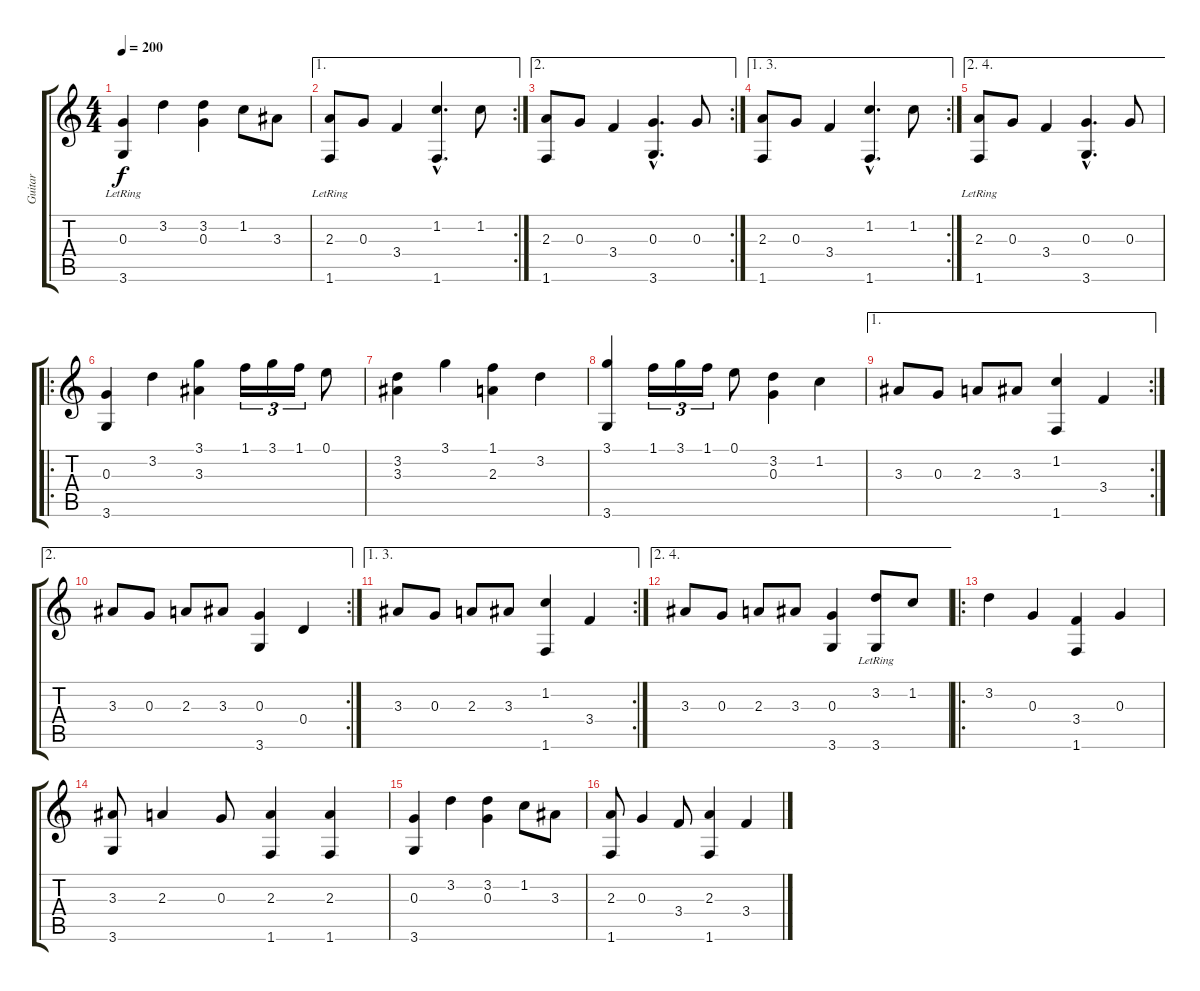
\track ("Guitar" "Guitar") {instrument acousticguitarsteel}
\staff {score tabs}
\tuning (E4 B3 G3 D3 A2 E2) {hide}
\ts (4 4)
\tempo 200
\clef g2
\ks c
(0.3 3.6{lr}).4{dy f} 3.2.4 (3.2 0.3).4 1.2.8 3.3.8 |
\ae 1
\rc 2
(2.3 1.6{lr}).8 0.3.8 3.4.4 (1.2{hac} 1.6{hac}).4{d} 1.2.8 |
\ae 2
\rc 2
(2.3 1.6).8 0.3.8 3.4.4 (0.3{hac} 3.6{hac}).4{d} 0.3.8 |
\ae (1 3)
\rc 2
(2.3 1.6).8 0.3.8 3.4.4 (1.2{hac} 1.6{hac}).4{d} 1.2.8 |
\ae (2 4)
(2.3 1.6{lr}).8 0.3.8 3.4.4 (0.3{hac} 3.6{hac}).4{d} 0.3.8 |
\ro
(0.3 3.6).4 3.2.4 (3.1 3.3).4 1.1.16{tu (3 2)} 3.1.16{tu (3 2)} 1.1.16{tu (3 2)} 0.1.8 |
(3.2 3.3).4 3.1.4 (1.1 2.3).4 3.2.4 |
(3.1 3.6).4 1.1.16{tu (3 2)} 3.1.16{tu (3 2)} 1.1.16{tu (3 2)} 0.1.8 (3.2 0.3).4 1.2.4 |
\ae 1
\rc 2
3.3.8 0.3.8 2.3.8 3.3.8 (1.2 1.6).4 3.4.4 |
\ae 2
\rc 2
3.3.8 0.3.8 2.3.8 3.3.8 (0.3 3.6).4 0.4.4 |
\ae (1 3)
\rc 2
3.3.8 0.3.8 2.3.8 3.3.8 (1.2 1.6).4 3.4.4 |
\ae (2 4)
3.3.8 0.3.8 2.3.8 3.3.8 (0.3 3.6).4 (3.2 3.6{lr}).8 1.2.8 |
\ro
3.2.4 0.3.4 (3.4 1.6).4 0.3.4 |
(3.3 3.6).8 2.3.4 0.3.8 (2.3 1.6).4 (2.3 1.6).4 |
(0.3 3.6).4 3.2.4 (3.2 0.3).4 1.2.8 3.3.8 |
(2.3 1.6).8 0.3.4 3.4.8 (2.3 1.6).4 3.4.4
